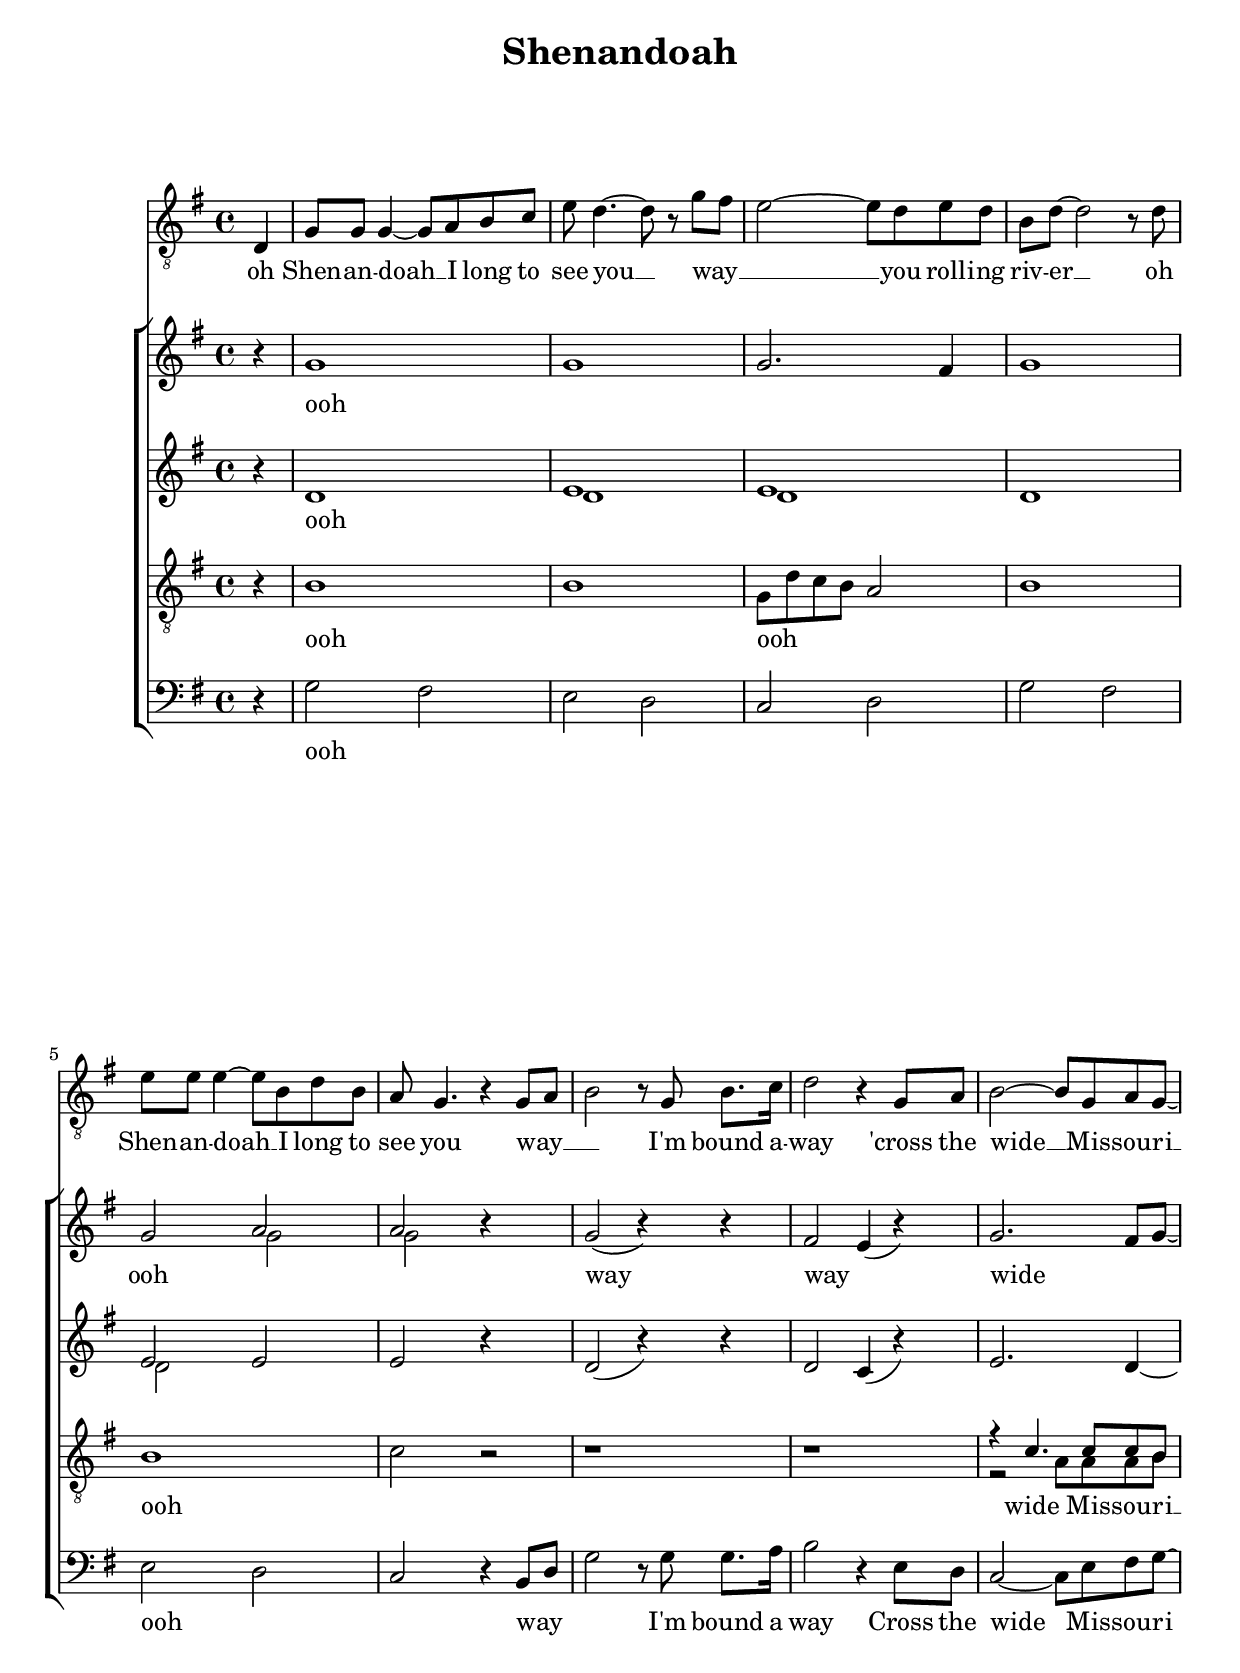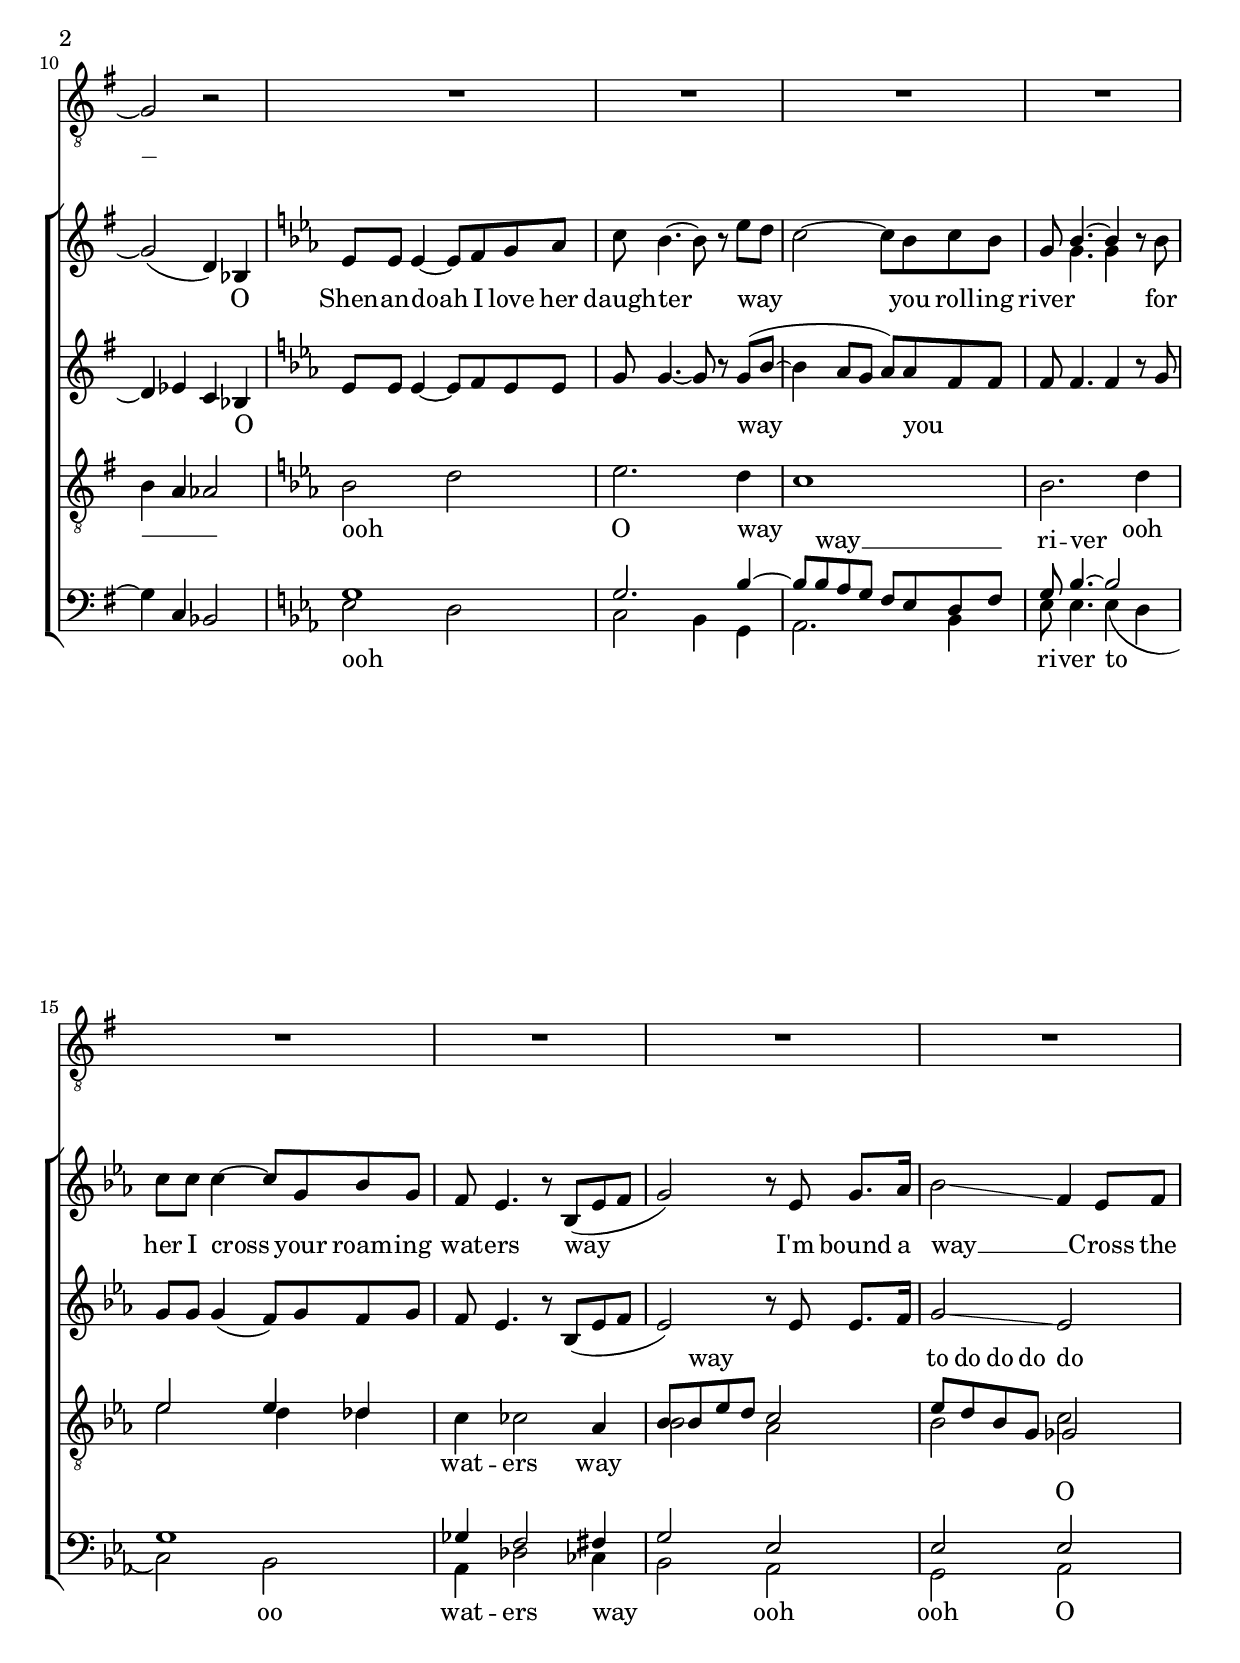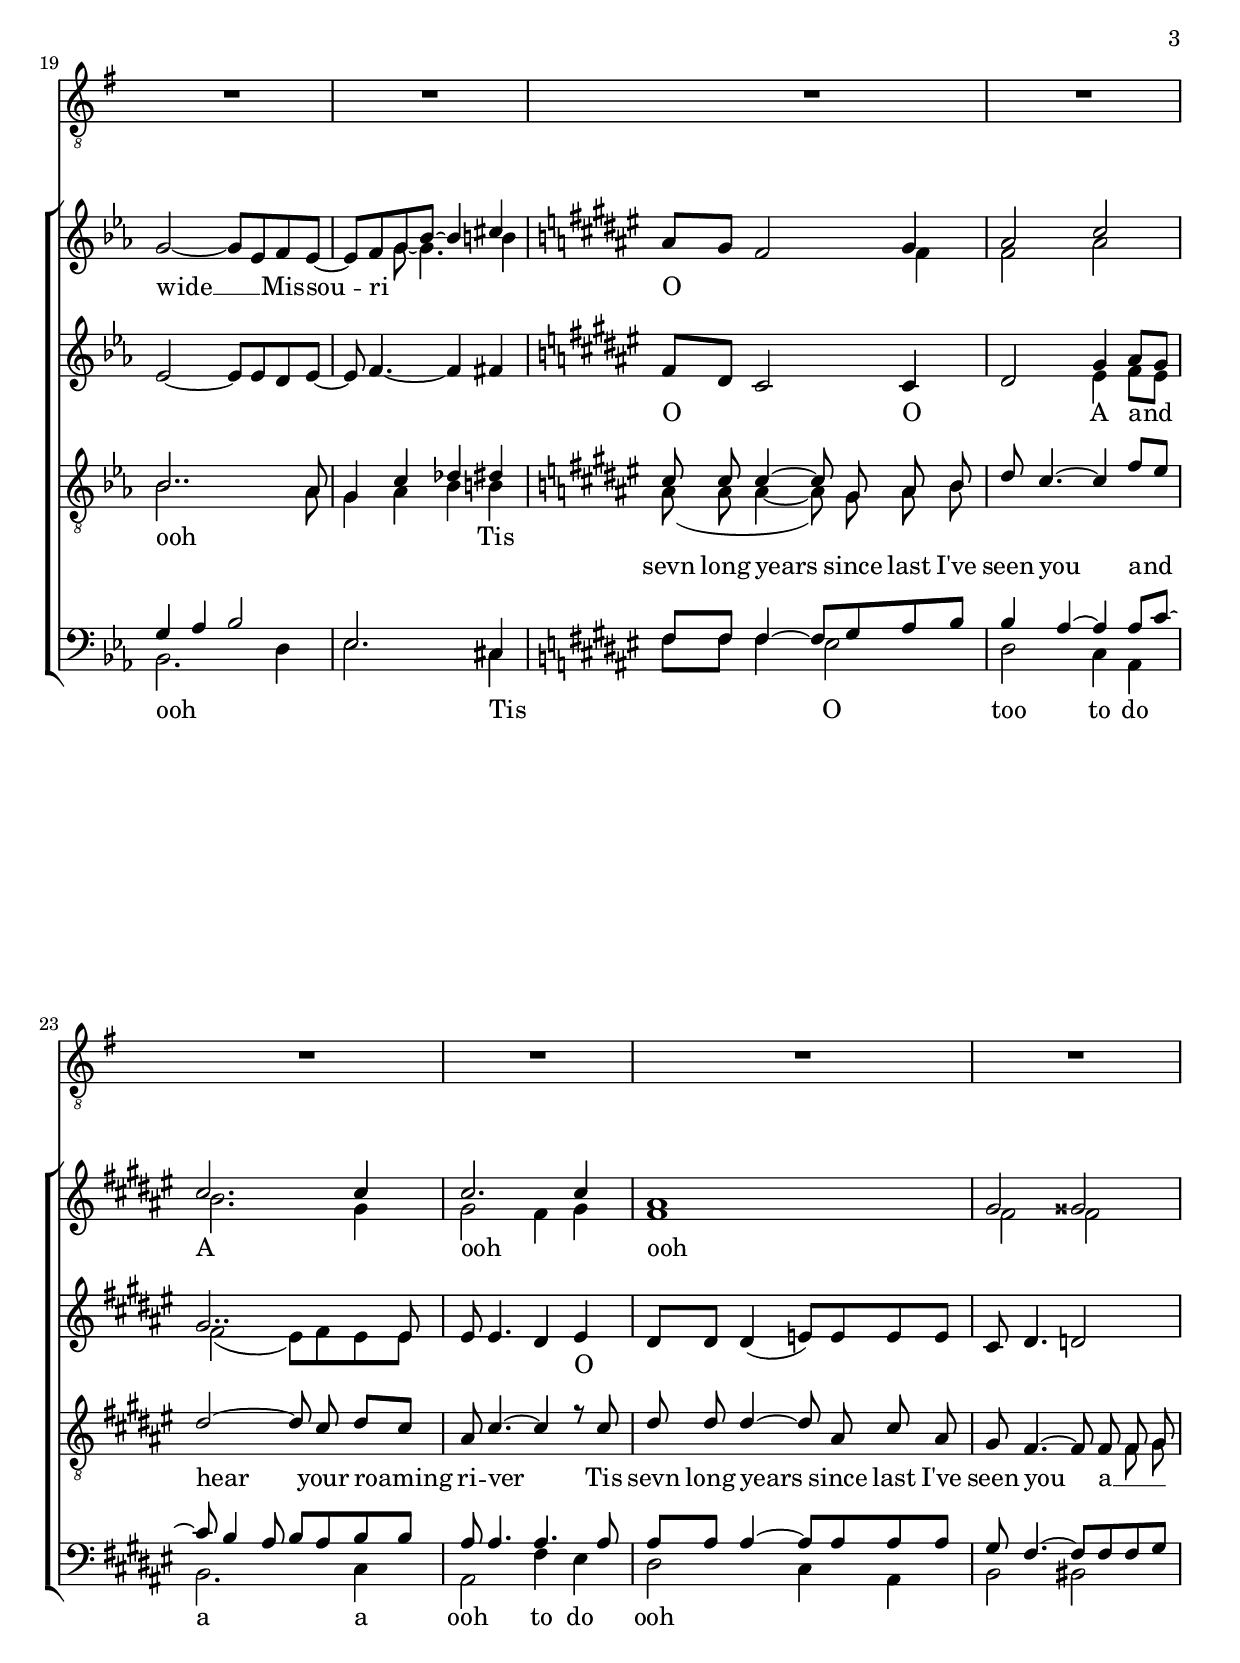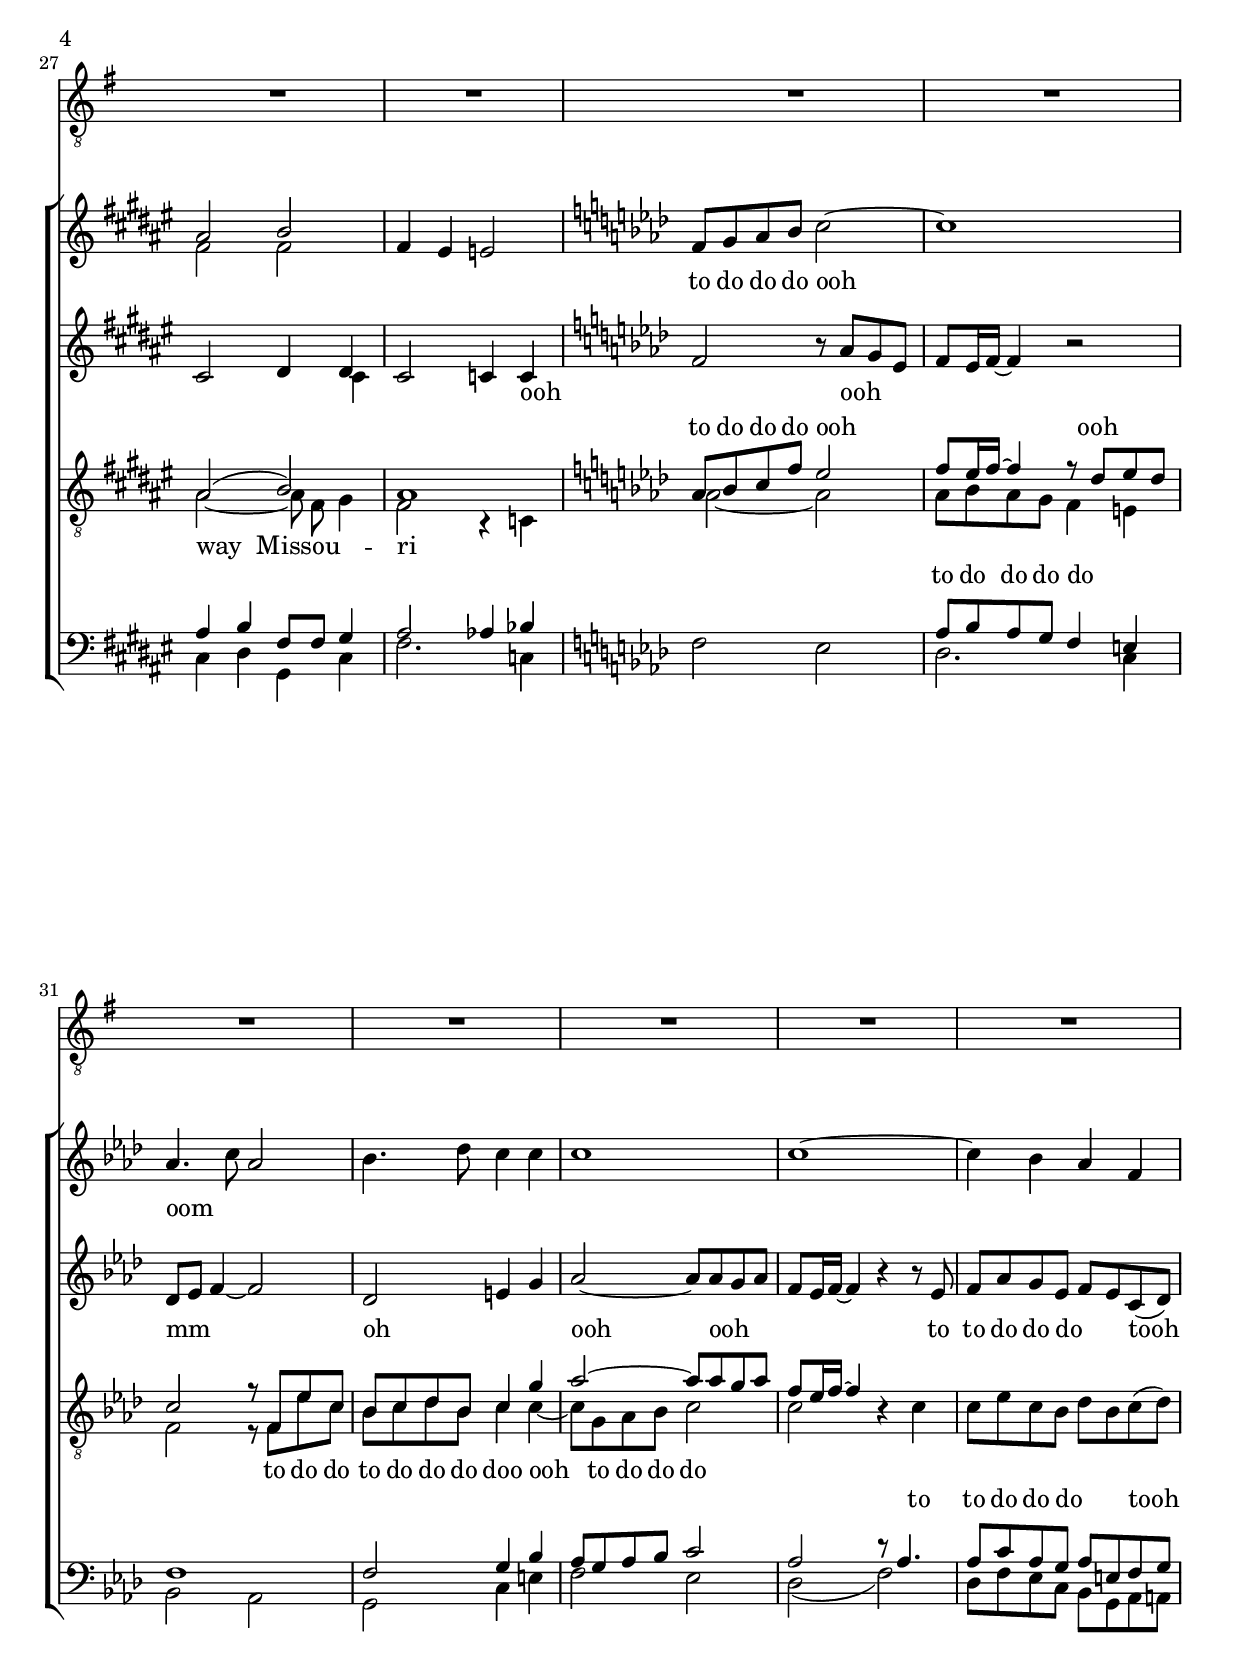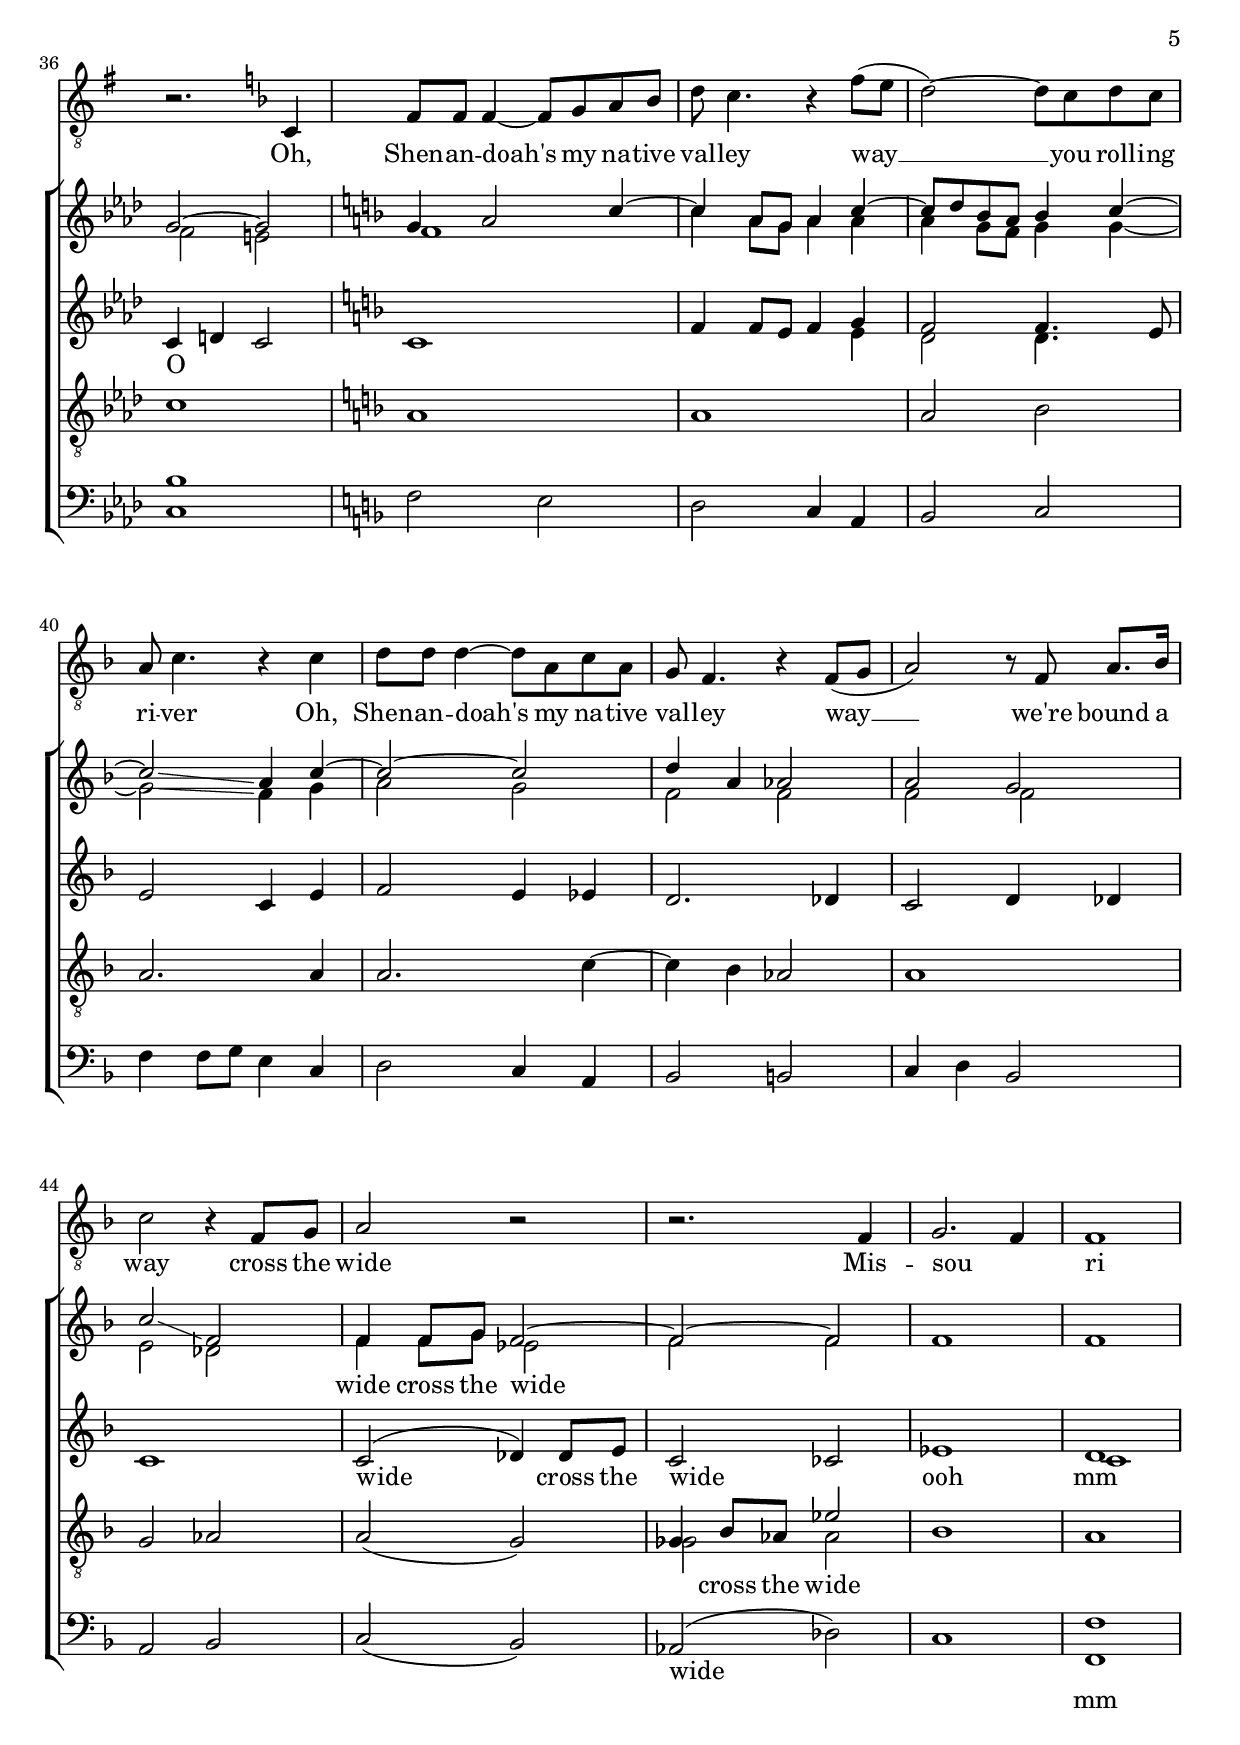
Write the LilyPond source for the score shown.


\version "2.18.2"

\header {
  title = "Shenandoah"
}

global = {
  \time 4/4
}

solo = \relative c {
  \key g \major
  \partial 4 d4 g8 g g4~ g8 a b c e d4.~ d8 r g fis e2~ e8 d e d b d~ d2 r8 d e e e4~ e8 b d b a g4. r4 g8 a b2 r8 g b8. c16 d2 r4 g,8 a b2~ b8 g a g~ g2 r2

   R1*25 r2.
   \key f \major
   c,4 f8 f f4 ~f8  g a bes | d c4. r4 f8 (e d2) ~d8 c d c | a c4. r4 c | d8 d d4 ~d8 a c a | g f4. r4 f8 (g a2) r8 f a8. bes16 | c2 r4 f,8 g | a2 r2 | r2. f4 | g2. f4 | f1 
}

solo_words = \lyricmode {
  oh Shen -- an -- doah __ I long to see you __ way __ _ _ you roll -- ing riv -- er __ oh Shen -- an -- doah __ I long to see you  way __ _ _ I'm bound a -- way 'cross the wide __ Mis -- sou -- ri __

  Oh, Shen -- an -- doah's my na -- tive val -- ley way __ you roll -- ing ri -- ver 
  Oh, Shen -- an -- doah's my na -- tive val -- ley way __ we're bound a way cross the wide Mis -- sou__ _ ri
}

soprano_notes = \relative c'' {
  \key g \major 
  \partial 4 r4 g1  g1 g2. fis4 g1 g2 << { a2 a } \\ { g2 g } >> r4*2  g2 (r4) r  fis2 e4 (r4)  g2. fis8 g ~ g2 (d4) bes
  
  \key ees \major 
  ees8 ees ees4 ~ees8 f g aes c bes4. ~bes8 r8 ees8 d c2 ~c8 bes c bes g <<{bes4. ~bes4} \\ {g4. g4}>> r8 bes c c c4 ~c8 g bes g f ees4. r8 bes8 (ees f
  g2) r8 ees g8. aes16 bes2 \glissando f4 ees8 f g2 ~g8 ees f ees ~ees8 f 
  << 
  {
    \voiceOne
    g8 bes ~bes4 cis
  } 
  \new Voice 
  {
    \voiceTwo
    g8 ~g4. b4
  } 
  >> 

  \key fis \major 
  ais8 gis fis2 
  << 
  {
    \voiceOne
    gis4 ais2 cis cis2. cis4 cis2. cis4
    ais1 gis2 gisis ais b
  } 
  \new Voice 
  {
    \voiceTwo
    fis4 fis2 ais b2. gis4 gis2 fis4 gis
    fis1 fis2 fis fis fis 
  } 
  >>
  \oneVoice
  fis4 eis e2

  \key aes \major
  f8 g aes bes c2 ~c1 aes4. c8 aes2 bes4. des8 c4 c
  c1 c1 ~c4 bes aes f 
  <<
   { g2 ~g }
   \\
   { f2 e }
  >>


  \key f \major
  << 
    { 
    \voiceOne
      g4 a2 c4 ~c4 a8 g a4 c4 ~c8 d bes a bes4 c4 ~c2 \glissando a4 c4 ~c2 ~c2 d4 a aes2 a g c \glissando f, f4 f8 g f2 ~f ~f 
    } 
    \new Voice
    {
      \voiceTwo
      f1 c'4 a8 g a4 a a g8 f g4 g ~g2 \glissando f4 g4 a2 g2 f2 f f f e des f4 f8 g ees2 f2 f2 
    }
  >>
  \oneVoice 
  f1 f
}

soprano_words = \lyricmode {
 ooh _ _ _ _ ooh way way _ wide _ _ O Shen -- an -- doah I love her daugh -- ter way _ _ you roll -- ing river for her I cross your roam -- ing wat -- ers way__
 I'm bound a way __ _ Cross the wide __ _ Mis -- sou -- ri _ _ _

 O _ _ _ _ _ A _ ooh _ ooh _ _ _ _ _ _ _ to do do do ooh oom
 _ _ _ _ _ _ _ _ _ _ _ _ _ _ _ _ _ _ _ _ _ _ _ _ _ _ _ _ _ _ _ _ wide cross the wide

}

alto_notes = \relative c' {
  \key g \major 
  \partial 4 r4 d1 << {e1 e1} \\ {d1 d1} >> d1 << {e2} \\ {d2} >> e2 e2 r4*2 d2 (r4) r4 d2 c4 (r4) e2. d4 ~ d4 ees4 c4 bes4 

  \key ees \major 
  ees8 ees ees4 ~ees8 f8 ees8 ees g g4. ~g8 r8 g (bes ~bes4 aes8 g aes) aes f8 f f8 f4. f4 r8 g8 g g g4 (f8) g f g f ees4. r8 bes8 (ees f
  ees2) r8 ees ees8. f16 g2 \glissando ees ees ~ees8 ees d ees ~ees f4. ~f4 fis

  \key fis \major 
  fis8 dis cis2 cis4 dis2
  << 
  {
    \voiceOne
    gis4 ais8 gis gis2.. eis8
  } 
  \new Voice 
  {
    \voiceTwo
    eis4 fis8 eis fis2 (eis8) fis8 eis eis 
  } 
  >>
  \oneVoice
  eis8 eis4. dis4 eis

  dis8 dis dis4 (e8) e e e cis dis4. d2 cis2 dis4 << {dis4} \\ {cis4} >> cis2 c4 c

  \key aes \major
  f2 r8 aes g ees f ees16 f ~f4 r2 des8 ees f4 ~f2 des e4 g
  aes2 ~aes8 aes g aes f ees16 f ~f4 r4 r8 ees f aes g ees f ees c (des) c4 d c2  

  \key f \major
  c1 f4 f8 e f4   
  << { \voiceOne
    g4 f2 f4. 
  } \new Voice { \voiceTwo
    e4 d2 d4. 
  } >> 
  e8 e2 c4 e4 f2 e4 ees d2. des4 c2 d4 des c1 c2 (des4) des8 e c2 ces ees1 
  
  << 
  {
    \voiceOne
    d1
  } 
  \new Voice 
  {
    \voiceTwo
    c1
  } 
  >>
  \oneVoice

}
alto_words = \lyricmode {
  ooh _ _ _ _ _ _ _ _ _ _  O _ _ _ _ _ _  _ _ way you
  _ _ _ _ _ _ _ _ _ _ _ _ _ _ _ _ _ _ _ _ _ _ _ _ _ _
   O _ _ O _ A and _ _ _ _ _ _ O _ _ _ _ _ _ _ _ _ _ _ _ _ ooh _ ooh _ _ _ _ _ mm _ _ oh _ _ ooh ooh _ _ _ _ _ to to do do do _ _ tooh O 

   _ _ _ _ _ _ _ _ _ _ _ _ _ _ _ _ _ _ _ _ _ _ _ wide cross the wide _ ooh mm
}


tenor_notes = \relative c' {
  \key g \major 
  \partial 4 r4 b1 b g8 d' c b a2 b1 b c2 r r1 r 

  <<
  {
    \voiceOne
    r4 c4. c8 c b
  } 
  \new Voice {
    \voiceTwo 
    r2 a8 a a b
  }
  >> \oneVoice

  b4 a aes2

  \key ees \major 
  bes2 d ees2. d4 c1 bes2. d4 << {ees2 ees4 des} \\ {ees2 d4 des} >> c4 ces2 aes4

  << 
    \new Voice = "tenorI"
    { 
      \voiceOne
      bes8 bes ees d c2 | ees8 d bes g ges2 | bes2.. aes8 | g4 c des dis 
    }
    \new Voice = "tenorII"
    {
      \voiceTwo
      bes2 aes | bes c | bes2.. aes8 | g4 aes bes b
    }
  >>

  \key fis \major 
  << 
    \new Voice = "tenor_fismaj"
    { 
      \voiceOne
      \autoBeamOff
      cis8 cis8 cis4 ~cis8 gis ais b 
      dis8 cis4. ~cis4 fis8[ eis] dis2 ~dis8 cis dis[ cis] ais8 cis4. ~cis4 r8 cis8 
      dis8 dis dis4 ~dis8 ais cis ais gis fis4. ~fis8 fis
      
      fis8 gis ais2 (b) ais1 
    }
    \new Voice 
    {
      \voiceTwo
      \autoBeamOff
      ais8 (ais8 ais4 ~ais8) gis ais b 
      
      % 22-26 2 tenors with baritones 
      % b4 ais4 ~ais4 ais8 cis ~cis b4 ais8 b ais b b ais ais4. ais4 r8 cis8
      
      \skip 1 \skip 1 \skip 1 \skip 1 \skip 2. 
      fis8 gis ais2 ~ais8 fis gis4 fis2 r4 c
    }
  >>
  \oneVoice

  \key aes \major
  <<
    \new Voice = "tenorI_aesmaj"
    {
     \voiceOne
      aes'8 bes c f ees2 f8 ees16 f ~f4 r8 des8 ees des c2 r8 f,8 ees' c bes c des bes c4 g'
      aes2 ~aes8 aes g aes f8 ees16 f ~f4
    }
    \new Voice = "tenorII_aesmaj"
    {
      \voiceTwo
      aes,2 ~aes aes8 bes aes g f4 e f2 r8 f8 ees' c bes c des bes c4 c
      ~c8 g aes bes c2 c
    }
  >>
  \oneVoice

  \new Voice = "tenor_aesmaj_end" { r4 c c8 ees c bes des bes c (des) c1 }
  
  \key f \major
  a1 a a2 bes a2. a4 a2. c4 ~c4 bes aes2 a1 g2 aes a (g)  

  << 
    \new Voice = "tenorI_fmaj_final"
    { 
      \voiceOne
      ges4 bes8 aes ees'2
    }
    \new Voice
    {
      \voiceTwo
      ges,2 aes 
    }
  >>
  \oneVoice

  bes1 a1 
}
tenor_words = \lyricmode {
   ooh _ ooh _ _ _ _ _ ooh _ wide Mis -- sou -- ri __ _ _  _ ooh _ O way _ _ ooh wat -- ers way
}

tenorI_words = \lyricmode {
  \skip 8 way _ _ _ to do do do do
}
tenorII_words = \lyricmode {
  \skip 1 \skip 1 \skip 1 O ooh _ _ _ _ Tis
}


bass_notes = \relative c' {
  \key g \major 
  \partial 4 r4 g2 fis e d c d g fis e d c r4 b8 d g2 r8 g g8. a16 b2 r4 e,8 d c2~c8 e fis g~g4 c,4 bes2
  
  \key ees \major << 
    \new Voice = "bari" { 
      \voiceOne
      g'1 g2. bes4 ~bes8 bes aes g f ees d f g bes4. ~bes2 g1 ges4 f2 fis4 
      g2 ees ees ees g4 aes bes2 ees,2. cis4

      \key fis \major 
      fis8 fis fis4 ~fis8 gis ais b b4 ais ~ais ais8 cis ~cis b4 ais8 b ais b b ais8 ais4. ais4. ais8
      ais8 ais ais4 ~ais8 ais ais ais gis fis4. ~fis8 fis fis gis ais4 b fis8 fis gis4 ais2 aes4 bes

    } 
    \new Voice = "bass"
    { 
      \voiceTwo
      ees,2 d c bes4 g aes2. bes4 ees8 ees4. ees4 (d c2) bes aes4 des2 ces4 
      bes2 aes g aes bes2. d4 ees2. cis4

      \key fis \major 
      fis8 fis fis4 eis2 dis2 cis4 ais b2. cis4 ais2 fis'4 eis
      dis2 cis4 ais b2 bis cis4 dis gis, cis fis2. c4
    }
  >>

  
  \key aes \major
  f2 ees 
  <<
    {
      \voiceOne
      aes8 bes aes g f4 e f1 f2 g4 bes
      aes8 g aes bes c2 aes2 r8 aes4. aes8 c aes g aes e f g bes1 
    }
    \new Voice
    {
      \voiceTwo
      des,2. c4 bes2 aes g2 c4 e
      f2 ees des (f) des8 f ees c bes g aes a c1
    }
  >>
  \oneVoice

  \key f \major
  f2 e d c4 a bes2 c f4 f8 g e4 c d2 c4 a bes2 b c4 d bes2 a bes c2 (bes) 

  \new Voice = "basses_end" {
    aes (des) c1
  } 

  <<
    \new Voice = "bass_last" {
      \voiceOne
      f1
    }
    \new Voice
    {
      \voiceTwo
      f,1
    }
  >>
  \oneVoice
}

basses_words = \lyricmode {
  ooh _ _ _ _ _ _ _  ooh _ _ way_ _ _  I'm bound a way Cross the wide Mis -- sou -- ri _ _
}
bass_words = \lyricmode {
  ooh _ _ _ _ _ _ ri -- ver to oo wat -- ers way _ ooh ooh O ooh _ _ Tis
  _ _ _ O too to do a a ooh to do ooh
}
bari_words = \lyricmode {
  \skip 1 \skip 1 \skip 4. way __ _ _ _ _ _ _  ri -- ver _ 
} 

\score {
<<
  \new Staff <<
    \new Voice = "solo" <<
      \clef "treble_8"
      \global
      \solo
    >>

    \lyricsto "solo" \new Lyrics \solo_words
  >>
  \new ChoirStaff <<
    \new Staff <<
      \new Voice = "soprano" <<
        \global
        \soprano_notes
      >>
      \lyricsto "soprano" \new Lyrics \soprano_words
    >>
    \new Staff <<
      \new Voice = "alto" <<
        \global
        \alto_notes
      >>
      \lyricsto "alto" \new Lyrics \alto_words
    >>
    \new Staff = "tenorStaff" <<
      \new Voice = "tenor" <<
        \clef "treble_8"
        \global
        \tenor_notes
      >>
      \lyricsto "tenor" \new Lyrics \tenor_words

      \new Lyrics \with { alignAboveContext = #"tenorStaff" }
        \lyricsto "tenorI" \tenorI_words

      \new Lyrics 
        \lyricsto "tenorII" \tenorII_words 

      \new Lyrics \lyricsto "tenor_fismaj" \lyricmode {
         sevn long years since last I've seen you and hear your roaming ri -- ver
         Tis sevn long years since last I've seen you a __ _ _ way__Missou -- ri 
      }

      \new Lyrics \with { alignAboveContext = #"tenorStaff" }
        \lyricsto "tenorI_aesmaj" \lyricmode {
         to do do do ooh _ _ _ ooh 
      }

      \new Lyrics 
        \lyricsto "tenorII_aesmaj" \lyricmode {
         _ to do do do do _ _ to do do to do do do doo ooh to do do do
      }

      \new Lyrics \lyricsto "tenor_aesmaj_end" \lyricmode {
         to to do do do _ _ tooh
      } 

      \new Lyrics \lyricsto "tenorI_fmaj_final" \lyricmode {
         _ cross the wide
      } 

    >>
    \new Staff = "bassStaff" <<
      \new Voice = "basses" <<
        \clef bass
        \global
        \bass_notes
      >>
      \lyricsto "basses" \new Lyrics \basses_words

      \new Lyrics \with { alignAboveContext = #"bassStaff" }
        \lyricsto "bari" \bari_words

      \new Lyrics 
        \lyricsto "bass" \bass_words  

      \new Lyrics 
        \lyricsto "basses_end" \lyricmode {
          wide
        }  
        
      \new Lyrics 
        \lyricsto "bass_last" \lyricmode {
          mm
        }  

    >>
  >>
>>
}